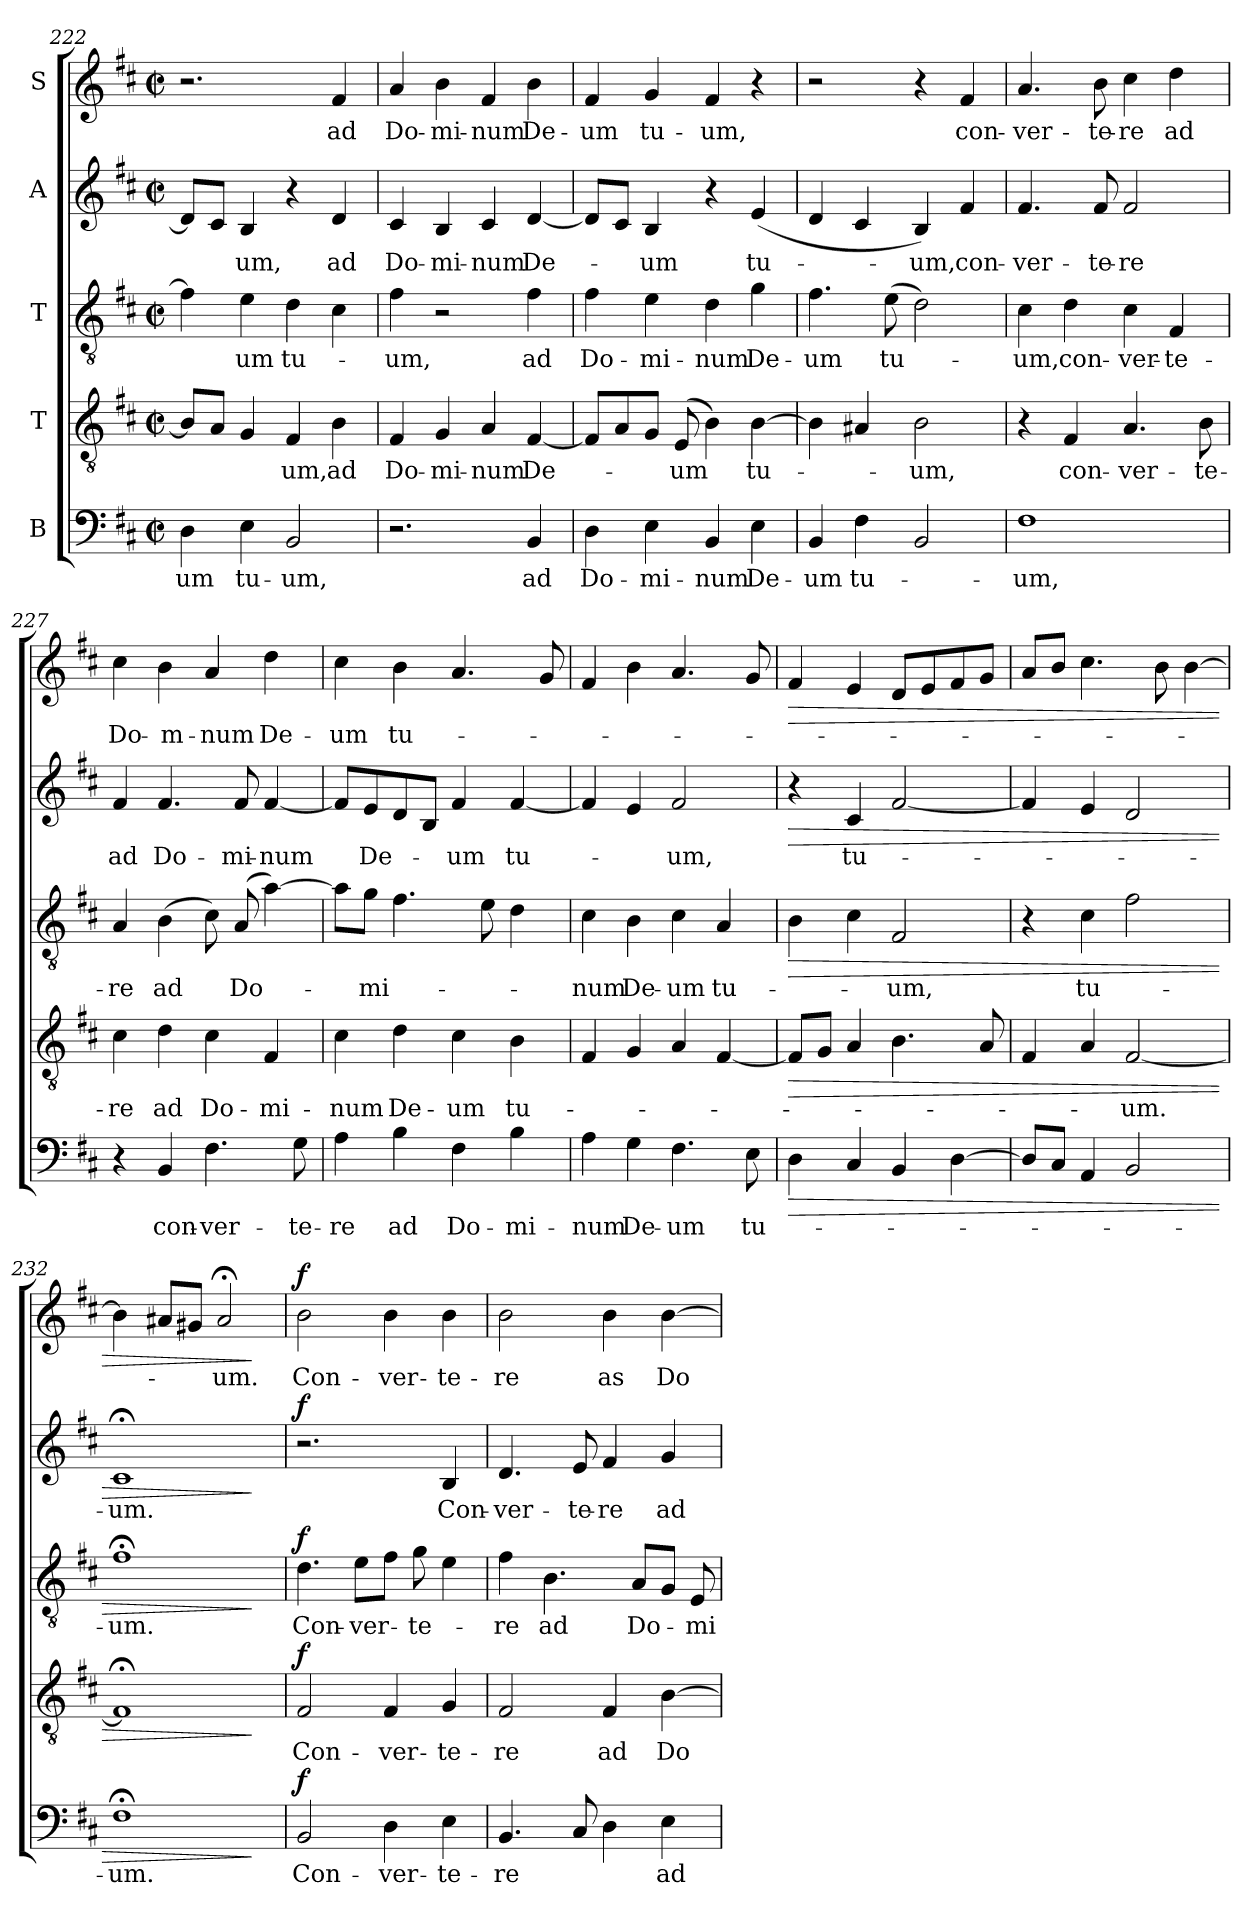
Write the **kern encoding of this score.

**kern	**text	**dynam	**kern	**text	**dynam	**kern	**text	**dynam	**kern	**text	**dynam	**kern	**text	**dynam
*part5	*part5	*part5	*part4	*part4	*part4	*part3	*part3	*part3	*part2	*part2	*part2	*part1	*part1	*part1
*staff5	*staff5	*staff5	*staff4	*staff4	*staff4	*staff3	*staff3	*staff3	*staff2	*staff2	*staff2	*staff1	*staff1	*staff1
*I"B	*	*	*I"T	*	*	*I"T	*	*	*I"A	*	*	*I"S	*	*
*clefF4	*	*	*clefGv2	*	*	*clefGv2	*	*	*clefG2	*	*	*clefG2	*	*
*k[f#c#]	*	*	*k[f#c#]	*	*	*k[f#c#]	*	*	*k[f#c#]	*	*	*k[f#c#]	*	*
*M2/2	*	*	*M2/2	*	*	*M2/2	*	*	*M2/2	*	*	*M2/2	*	*
*met(c|)	*	*	*met(c|)	*	*	*met(c|)	*	*	*met(c|)	*	*	*met(c|)	*	*
=222	=222	=222	=222	=222	=222	=222	=222	=222	=222	=222	=222	=222	=222	=222
!	!LO:LY:b	!	!	!	!	!	!	!	!	!	!	!	!	!
4D\	-um	.	8B/L]	.	.	4f#\]	.	.	8d/L]	.	.	2.r	.	.
.	.	.	8A/J	.	.	.	.	.	8c#/J	.	.	.	.	.
!	!LO:LY:b	!	!	!	!	!	!LO:LY:b	!	!	!LO:LY:b	!	!	!	!
4E\	tu-	.	4G/	.	.	4e\	-um	.	4B/	-um,	.	.	.	.
!	!LO:LY:b	!	!	!LO:LY:b	!	!	!LO:LY:b	!	!	!	!	!	!	!
2BB/	-um,	.	4F#/	-um,	.	4d\	tu-	.	4r	.	.	.	.	.
!	!	!	!	!LO:LY:b	!	!	!	!	!	!LO:LY:b	!	!	!LO:LY:b	!
.	.	.	4B\	ad	.	4c#\	.	.	4d/	ad	.	4f#/	ad	.
=223	=223	=223	=223	=223	=223	=223	=223	=223	=223	=223	=223	=223	=223	=223
!	!	!	!	!LO:LY:b	!	!	!LO:LY:b	!	!	!LO:LY:b	!	!	!LO:LY:b	!
2.r	.	.	4F#/	Do-	.	4f#\	-um,	.	4c#/	Do-	.	4a/	Do-	.
!	!	!	!	!LO:LY:b	!	!	!	!	!	!LO:LY:b	!	!	!LO:LY:b	!
.	.	.	4G/	-mi-	.	2r	.	.	4B/	-mi-	.	4b\	-mi-	.
!	!	!	!	!LO:LY:b	!	!	!	!	!	!LO:LY:b	!	!	!LO:LY:b	!
.	.	.	4A/	-num	.	.	.	.	4c#/	-num	.	4f#/	-num	.
!	!LO:LY:b	!	!	!LO:LY:b	!	!	!LO:LY:b	!	!	!LO:LY:b	!	!	!LO:LY:b	!
4BB/	ad	.	[4F#/	De-	.	4f#\	ad	.	[4d/	De-	.	4b\	De-	.
!!LO:PB:g=z
=224	=224	=224	=224	=224	=224	=224	=224	=224	=224	=224	=224	=224	=224	=224
!	!LO:LY:b	!	!	!	!	!	!LO:LY:b	!	!	!	!	!	!LO:LY:b	!
4D\	Do-	.	8F#/L]	.	.	4f#\	Do-	.	8d/L]	.	.	4f#/	-um	.
.	.	.	8A/	.	.	.	.	.	8c#/J	.	.	.	.	.
!	!LO:LY:b	!	!	!	!	!	!LO:LY:b	!	!	!LO:LY:b	!	!	!LO:LY:b	!
4E\	-mi-	.	8G/J	.	.	4e\	-mi-	.	4B/	-um	.	4g/	tu-	.
!	!	!	!	!LO:LY:b	!	!	!	!	!	!	!	!	!	!
.	.	.	(>8E/	-um	.	.	.	.	.	.	.	.	.	.
!	!LO:LY:b	!	!	!	!	!	!LO:LY:b	!	!	!	!	!	!LO:LY:b	!
4BB/	-num	.	4B\)	.	.	4d\	-num	.	4r	.	.	4f#/	-um,	.
!	!LO:LY:b	!	!	!LO:LY:b	!	!	!LO:LY:b	!	!	!LO:LY:b	!	!	!	!
4E\	De-	.	[4B\	tu-	.	4g\	De-	.	(<4e/	tu-	.	4r	.	.
=225	=225	=225	=225	=225	=225	=225	=225	=225	=225	=225	=225	=225	=225	=225
!	!LO:LY:b	!	!	!	!	!	!LO:LY:b	!	!	!	!	!	!	!
4BB/	-um	.	4B\]	.	.	4.f#\	-um	.	4d/	.	.	2r	.	.
!	!LO:LY:b	!	!	!	!	!	!	!	!	!	!	!	!	!
4F#\	tu-	.	4A#X/	.	.	.	.	.	4c#/	.	.	.	.	.
!	!	!	!	!	!	!	!LO:LY:b	!	!	!	!	!	!	!
.	.	.	.	.	.	(>8e\	tu-	.	.	.	.	.	.	.
!	!	!	!	!LO:LY:b	!	!	!	!	!	!LO:LY:b	!	!	!	!
2BB/	.	.	2B\	-um,	.	2d\)	.	.	4B/)	-um,	.	4r	.	.
!	!	!	!	!	!	!	!	!	!	!LO:LY:b	!	!	!LO:LY:b	!
.	.	.	.	.	.	.	.	.	4f#/	con-	.	4f#/	con-	.
=226	=226	=226	=226	=226	=226	=226	=226	=226	=226	=226	=226	=226	=226	=226
!	!LO:LY:b	!	!	!	!	!	!LO:LY:b	!	!	!LO:LY:b	!	!	!LO:LY:b	!
1F#	-um,	.	4r	.	.	4c#\	-um,	.	4.f#/	-ver-	.	4.a/	-ver-	.
!	!	!	!	!LO:LY:b	!	!	!LO:LY:b	!	!	!	!	!	!	!
.	.	.	4F#/	con-	.	4d\	con-	.	.	.	.	.	.	.
!	!	!	!	!	!	!	!	!	!	!LO:LY:b	!	!	!LO:LY:b	!
.	.	.	.	.	.	.	.	.	8f#/	-te-	.	8b\	-te-	.
!	!	!	!	!LO:LY:b	!	!	!LO:LY:b	!	!	!LO:LY:b	!	!	!LO:LY:b	!
.	.	.	4.A/	-ver-	.	4c#\	-ver-	.	2f#/	-re	.	4cc#\	-re	.
!	!	!	!	!	!	!	!LO:LY:b	!	!	!	!	!	!LO:LY:b	!
.	.	.	.	.	.	4F#/	-te-	.	.	.	.	4dd\	ad	.
!	!	!	!	!LO:LY:b	!	!	!	!	!	!	!	!	!	!
.	.	.	8B\	-te-	.	.	.	.	.	.	.	.	.	.
=227	=227	=227	=227	=227	=227	=227	=227	=227	=227	=227	=227	=227	=227	=227
!	!	!	!	!LO:LY:b	!	!	!LO:LY:b	!	!	!LO:LY:b	!	!	!LO:LY:b	!
4r	.	.	4c#\	-re	.	4A/	-re	.	4f#/	ad	.	4cc#\	Do-	.
!	!LO:LY:b	!	!	!LO:LY:b	!	!	!LO:LY:b	!	!	!LO:LY:b	!	!	!LO:LY:b	!
4BB/	con-	.	4d\	ad	.	(>4B\	ad	.	4.f#/	Do-	.	4b\	-m-	.
!	!LO:LY:b	!	!	!LO:LY:b	!	!	!	!	!	!	!	!	!LO:LY:b	!
4.F#\	-ver-	.	4c#\	Do-	.	8c#\)	.	.	.	.	.	4a/	-num	.
!	!	!	!	!	!	!	!LO:LY:b	!	!	!LO:LY:b	!	!	!	!
.	.	.	.	.	.	(>8A/	Do-	.	8f#/	-mi-	.	.	.	.
!	!	!	!	!LO:LY:b	!	!	!	!	!	!LO:LY:b	!	!	!LO:LY:b	!
.	.	.	4F#/	-mi-	.	[4a\)	.	.	[4f#/	-num	.	4dd\	De-	.
!	!LO:LY:b	!	!	!	!	!	!	!	!	!	!	!	!	!
8G\	-te-	.	.	.	.	.	.	.	.	.	.	.	.	.
=228	=228	=228	=228	=228	=228	=228	=228	=228	=228	=228	=228	=228	=228	=228
!	!LO:LY:b	!	!	!LO:LY:b	!	!	!	!	!	!	!	!	!LO:LY:b	!
4A\	-re	.	4c#\	-num	.	8a\L]	.	.	8f#/L]	.	.	4cc#\	-um	.
!	!	!	!	!	!	!	!LO:LY:b	!	!	!LO:LY:b	!	!	!	!
.	.	.	.	.	.	8g\J	-mi-	.	8e/	De-	.	.	.	.
!	!LO:LY:b	!	!	!LO:LY:b	!	!	!	!	!	!	!	!	!LO:LY:b	!
4B\	ad	.	4d\	De-	.	4.f#\	.	.	8d/	.	.	4b\	tu-	.
.	.	.	.	.	.	.	.	.	8B/J	.	.	.	.	.
!	!LO:LY:b	!	!	!LO:LY:b	!	!	!	!	!	!LO:LY:b	!	!	!	!
4F#\	Do-	.	4c#\	-um	.	.	.	.	4f#/	-um	.	4.a/	.	.
.	.	.	.	.	.	8e\	.	.	.	.	.	.	.	.
!	!LO:LY:b	!	!	!LO:LY:b	!	!	!	!	!	!LO:LY:b	!	!	!	!
4B\	-mi-	.	4B\	tu-	.	4d\	.	.	[4f#/	tu-	.	.	.	.
.	.	.	.	.	.	.	.	.	.	.	.	8g/	.	.
!!LO:LB:g=z
=229	=229	=229	=229	=229	=229	=229	=229	=229	=229	=229	=229	=229	=229	=229
!	!LO:LY:b	!	!	!	!	!	!LO:LY:b	!	!	!	!	!	!	!
4A\	-num	.	4F#/	.	.	4c#\	-num	.	4f#/]	.	.	4f#/	.	.
!	!LO:LY:b	!	!	!	!	!	!LO:LY:b	!	!	!	!	!	!	!
4G\	De-	.	4G/	.	.	4B\	De-	.	4e/	.	.	4b\	.	.
!	!LO:LY:b	!	!	!	!	!	!LO:LY:b	!	!	!LO:LY:b	!	!	!	!
4.F#\	-um	.	4A/	.	.	4c#\	-um	.	2f#/	-um,	.	4.a/	.	.
!	!	!	!	!	!	!	!LO:LY:b	!	!	!	!	!	!	!
.	.	.	[4F#/	.	.	4A/	tu-	.	.	.	.	.	.	.
!	!LO:LY:b	!	!	!	!	!	!	!	!	!	!	!	!	!
8E\	tu-	.	.	.	.	.	.	.	.	.	.	8g/	.	.
=230	=230	=230	=230	=230	=230	=230	=230	=230	=230	=230	=230	=230	=230	=230
!	!	!LO:HP:b	!	!	!LO:HP:b	!	!	!LO:HP:b	!	!	!LO:HP:b	!	!	!LO:HP:b
4D\	.	>	8F#/L]	.	>	4B\	.	>	4r	.	>	4f#/	.	>
.	.	.	8G/J	.	.	.	.	.	.	.	.	.	.	.
!	!	!	!	!	!	!	!	!	!	!LO:LY:b	!	!	!	!
4C#/	.	.	4A/	.	.	4c#\	.	.	4c#/	tu-	.	4e/	.	.
!	!	!	!	!	!	!	!LO:LY:b	!	!	!	!	!	!	!
4BB/	.	.	4.B\	.	.	2F#/	-um,	.	[2f#/	.	.	8d/L	.	.
.	.	.	.	.	.	.	.	.	.	.	.	8e/	.	.
[4D\	.	.	.	.	.	.	.	.	.	.	.	8f#/	.	.
.	.	.	8A/	.	.	.	.	.	.	.	.	8g/J	.	.
=231	=231	=231	=231	=231	=231	=231	=231	=231	=231	=231	=231	=231	=231	=231
8D/L]	.	.	4F#/	.	.	4r	.	.	4f#/]	.	.	8a/L	.	.
8C#/J	.	.	.	.	.	.	.	.	.	.	.	8b/J	.	.
!	!	!	!	!	!	!	!LO:LY:b	!	!	!	!	!	!	!
4AA/	.	.	4A/	.	.	4c#\	tu-	.	4e/	.	.	4.cc#\	.	.
!	!	!	!	!LO:LY:b	!	!	!	!	!	!	!	!	!	!
2BB/	.	.	[2F#/	-um.	.	2f#\	.	.	2d/	.	.	.	.	.
.	.	.	.	.	.	.	.	.	.	.	.	8b\	.	.
*	*	*	*	*	*	*	*	*	*	*	*	*MM100	*	*
.	.	.	.	.	.	.	.	.	.	.	.	[4b\	.	.
=232	=232	=232	=232	=232	=232	=232	=232	=232	=232	=232	=232	=232	=232	=232
!	!LO:LY:b	!	!	!	!	!	!LO:LY:b	!	!	!LO:LY:b	!	!	!	!
1F#;<	-um.	.	1F#;<]	.	.	1f#;<	-um.	.	1c#;<	-um.	.	4b\]	.	.
.	.	.	.	.	.	.	.	.	.	.	.	8a#X/L	.	.
.	.	.	.	.	.	.	.	.	.	.	.	8g#X/J	.	.
!	!	!	!	!	!	!	!	!	!	!	!	!	!LO:LY:b	!
.	.	.	.	.	.	.	.	.	.	.	.	2a#;</	-um.	.
.	.	]	.	.	]	.	.	]	.	.	]	.	.	]
=233	=233	=233	=233	=233	=233	=233	=233	=233	=233	=233	=233	=233	=233	=233
*	*	*	*	*	*	*	*	*	*	*	*	*MM110	*	*
!	!LO:LY:b	!LO:DY:b	!	!LO:LY:b	!LO:DY:b	!	!LO:LY:b	!LO:DY:b	!	!	!LO:DY:b	!	!LO:LY:b	!LO:DY:b
2BB/	Con-	f	2F#/	Con-	f	4.d\	Con-	f	2.r	.	f	2b\	Con-	f
!	!	!	!	!	!	!	!LO:LY:b	!	!	!	!	!	!	!
.	.	.	.	.	.	8e\L	-ver-	.	.	.	.	.	.	.
!	!LO:LY:b	!	!	!LO:LY:b	!	!	!	!	!	!	!	!	!LO:LY:b	!
4D\	-ver-	.	4F#/	-ver-	.	8f#\J	.	.	.	.	.	4b\	-ver-	.
!	!	!	!	!	!	!	!LO:LY:b	!	!	!	!	!	!	!
.	.	.	.	.	.	8g\	-te-	.	.	.	.	.	.	.
!	!LO:LY:b	!	!	!LO:LY:b	!	!	!	!	!	!LO:LY:b	!	!	!LO:LY:b	!
4E\	-te-	.	4G/	-te-	.	4e\	.	.	4B/	Con-	.	4b\	-te-	.
=234	=234	=234	=234	=234	=234	=234	=234	=234	=234	=234	=234	=234	=234	=234
!	!LO:LY:b	!	!	!LO:LY:b	!	!	!LO:LY:b	!	!	!LO:LY:b	!	!	!LO:LY:b	!
4.BB/	-re	.	2F#/	-re	.	4f#\	-re	.	4.d/	-ver-	.	2b\	-re	.
!	!	!	!	!	!	!	!LO:LY:b	!	!	!	!	!	!	!
.	.	.	.	.	.	4.B\	ad	.	.	.	.	.	.	.
!	!	!	!	!	!	!	!	!	!	!LO:LY:b	!	!	!	!
8C#/	.	.	.	.	.	.	.	.	8e/	-te-	.	.	.	.
!	!	!	!	!LO:LY:b	!	!	!	!	!	!LO:LY:b	!	!	!LO:LY:b	!
4D\	.	.	4F#/	ad	.	.	.	.	4f#/	-re	.	4b\	as	.
!	!	!	!	!	!	!	!LO:LY:b	!	!	!	!	!	!	!
.	.	.	.	.	.	8A/L	Do-	.	.	.	.	.	.	.
!	!LO:LY:b	!	!	!LO:LY:b	!	!	!	!	!	!LO:LY:b	!	!	!LO:LY:b	!
4E\	ad	.	[4B\	Do-	.	8G/J	.	.	4g/	ad	.	[4b\	Do-	.
!	!	!	!	!	!	!	!LO:LY:b	!	!	!	!	!	!	!
.	.	.	.	.	.	8E/	-mi-	.	.	.	.	.	.	.
=	=	=	=	=	=	=	=	=	=	=	=	=	=	=
*-	*-	*-	*-	*-	*-	*-	*-	*-	*-	*-	*-	*-	*-	*-
